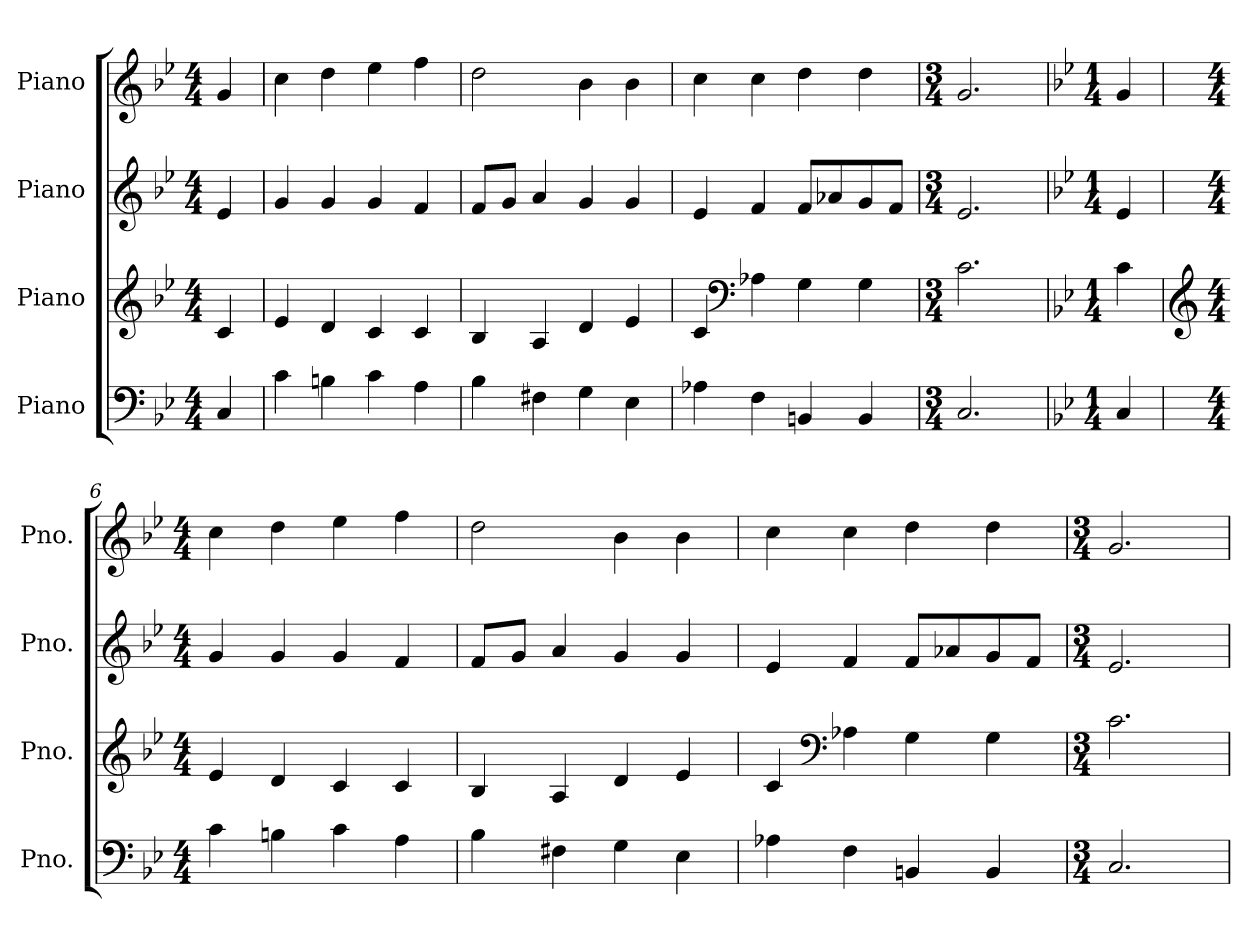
**kern	**kern	**kern	**kern
*part4	*part3	*part2	*part1
*staff4	*staff3	*staff2	*staff1
*I"Piano	*I"Piano	*I"Piano	*I"Piano
*I'Pno.	*I'Pno.	*I'Pno.	*I'Pno.
*clefF4	*clefG2	*clefG2	*clefG2
*k[b-e-]	*k[b-e-]	*k[b-e-]	*k[b-e-]
*M4/4	*M4/4	*M4/4	*M4/4
*MM120	*MM120	*MM120	*MM120
=	=	=	=
4C/	4c/	4e-/	4g/
=1	=1	=1	=1
4c\	4e-/	4g/	4cc\
4Bn\	4d/	4g/	4dd\
4c\	4c/	4g/	4ee-\
4A\	4c/	4f/	4ff\
=2	=2	=2	=2
4B-\	4B-/	8f/L	2dd\
.	.	8g/J	.
4F#X\	4A/	4a/	.
4G\	4d/	4g/	4b-\
4E-\	4e-/	4g/	4b-\
=3	=3	=3	=3
4A-X\	4c/	4e-/	4cc\
*	*clefF4	*	*
4F\	4A-X\	4f/	4cc\
4BBn/	4G\	8f/L	4dd\
.	.	8a-X/	.
4BB/	4G\	8g/	4dd\
.	.	8f/J	.
=4	=4	=4	=4
*M3/4	*M3/4	*M3/4	*M3/4
2.C/	2.c\	2.e-/	2.g/
=5	=5	=5	=5
*k[b-e-]	*k[b-e-]	*k[b-e-]	*k[b-e-]
*M1/4	*M1/4	*M1/4	*M1/4
4C/	4c\	4e-/	4g/
=6	=6	=6	=6
*	*clefG2	*	*
*M4/4	*M4/4	*M4/4	*M4/4
4c\	4e-/	4g/	4cc\
4Bn\	4d/	4g/	4dd\
4c\	4c/	4g/	4ee-\
4A\	4c/	4f/	4ff\
!!LO:LB:g=z
=7	=7	=7	=7
4B-\	4B-/	8f/L	2dd\
.	.	8g/J	.
4F#X\	4A/	4a/	.
4G\	4d/	4g/	4b-\
4E-\	4e-/	4g/	4b-\
=8	=8	=8	=8
4A-X\	4c/	4e-/	4cc\
*	*clefF4	*	*
4F\	4A-X\	4f/	4cc\
4BBn/	4G\	8f/L	4dd\
.	.	8a-X/	.
4BB/	4G\	8g/	4dd\
.	.	8f/J	.
=9	=9	=9	=9
*M3/4	*M3/4	*M3/4	*M3/4
2.C/	2.c\	2.e-/	2.g/
=	=	=	=
*-	*-	*-	*-
